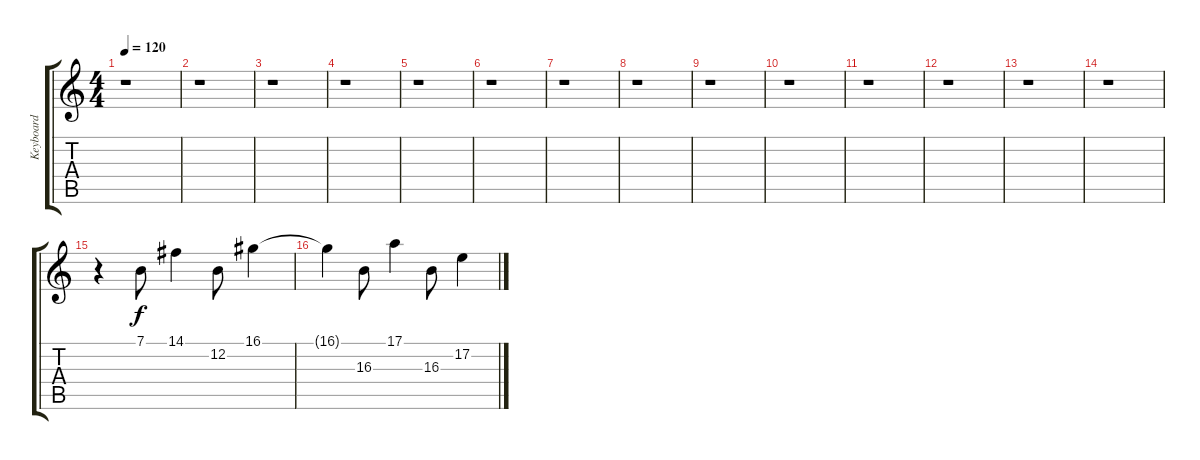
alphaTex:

\track ("Keyboard" "Keyboard") {instrument fx6goblins}
\staff {score tabs}
\tuning (E4 B3 G3 D3 A2 E2) {hide}
\ts (4 4)
\tempo 120
\clef g2
\ks c
r.1{dy f} |
r.1 |
r.1 |
r.1 |
r.1 |
r.1 |
r.1 |
r.1 |
r.1 |
r.1 |
r.1 |
r.1 |
r.1 |
r.1 |
r.4 7.1.8 14.1.4 12.2.8 16.1.4 |
16.1{t}.4 16.3.8 17.1.4 16.3.8 17.2.4
